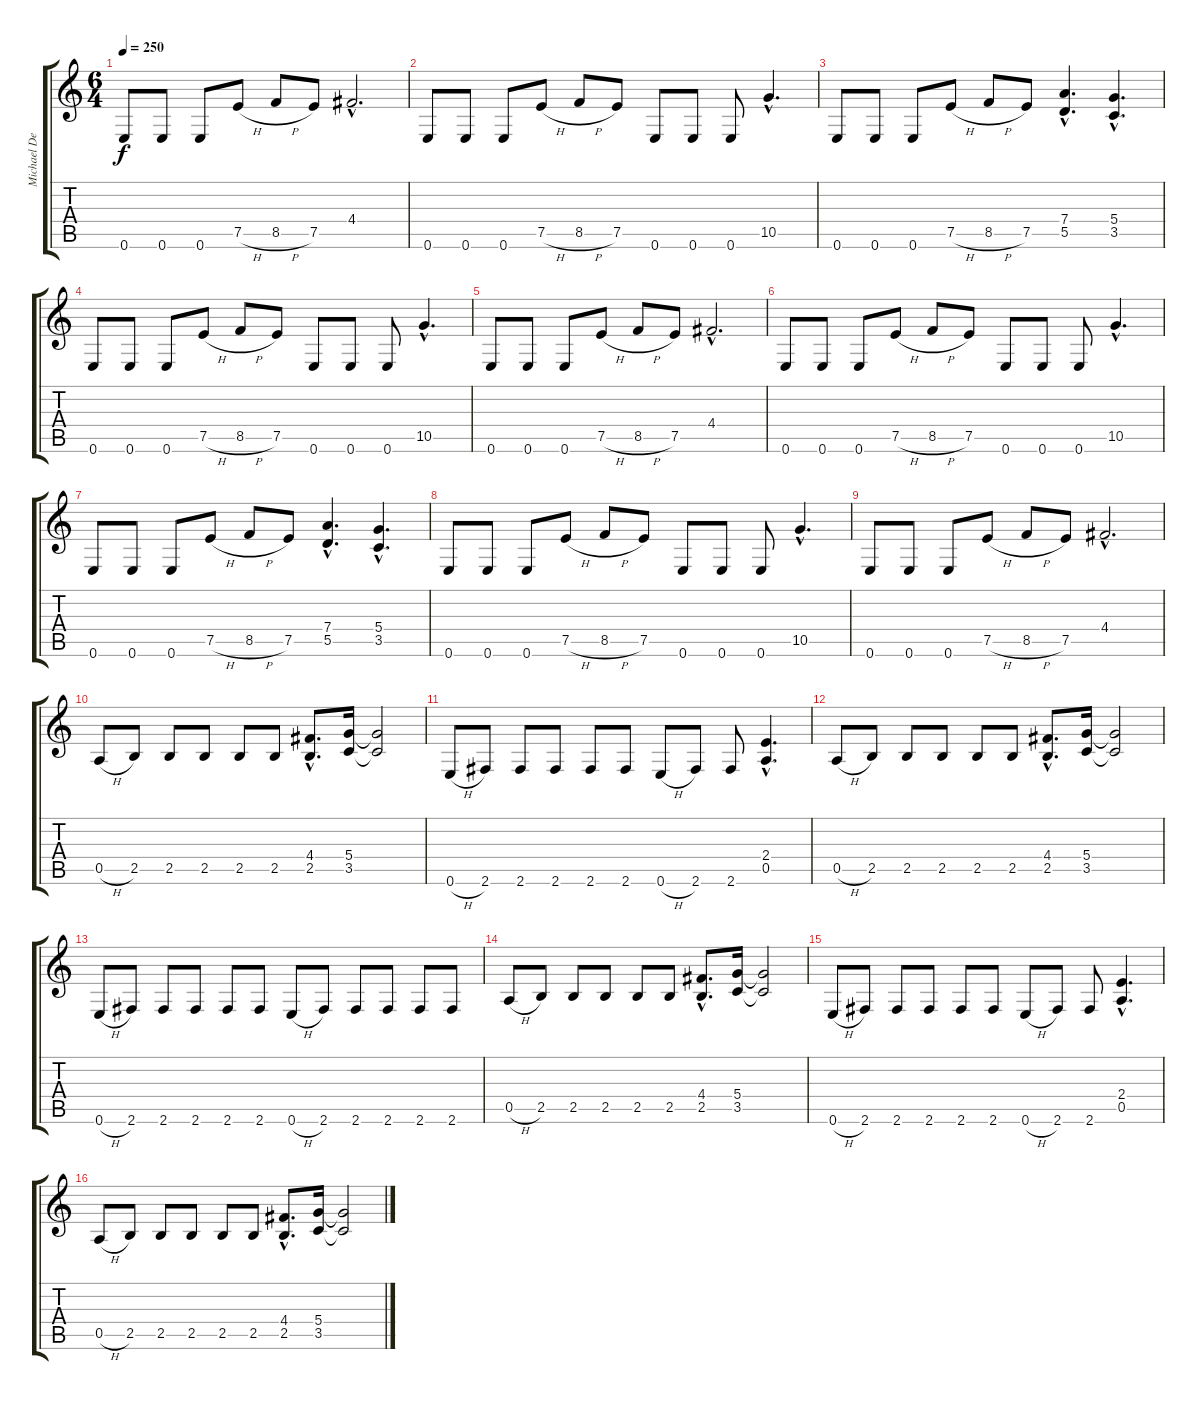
\track ("Michael Denner" "Michael De") {instrument distortionguitar}
\staff {score tabs}
\tuning (E4 B3 G3 D3 A2 E2) {hide}
\ts (6 4)
\tempo 250
\clef g2
\ks c
0.6.8{dy f} 0.6.8 0.6.8 7.5{h}.8 8.5{h}.8 7.5.8 4.4{hac}.2{d} |
0.6.8 0.6.8 0.6.8 7.5{h}.8 8.5{h}.8 7.5.8 0.6.8 0.6.8 0.6.8 10.5{hac}.4{d} |
0.6.8 0.6.8 0.6.8 7.5{h}.8 8.5{h}.8 7.5.8 (7.4{hac} 5.5{hac}).4{d} (5.4{hac} 3.5{hac}).4{d} |
0.6.8 0.6.8 0.6.8 7.5{h}.8 8.5{h}.8 7.5.8 0.6.8 0.6.8 0.6.8 10.5{hac}.4{d} |
0.6.8 0.6.8 0.6.8 7.5{h}.8 8.5{h}.8 7.5.8 4.4{hac}.2{d} |
0.6.8 0.6.8 0.6.8 7.5{h}.8 8.5{h}.8 7.5.8 0.6.8 0.6.8 0.6.8 10.5{hac}.4{d} |
0.6.8 0.6.8 0.6.8 7.5{h}.8 8.5{h}.8 7.5.8 (7.4{hac} 5.5{hac}).4{d} (5.4{hac} 3.5{hac}).4{d} |
0.6.8 0.6.8 0.6.8 7.5{h}.8 8.5{h}.8 7.5.8 0.6.8 0.6.8 0.6.8 10.5{hac}.4{d} |
0.6.8 0.6.8 0.6.8 7.5{h}.8 8.5{h}.8 7.5.8 4.4{hac}.2{d} |
0.5{h}.8 2.5.8 2.5.8 2.5.8 2.5.8 2.5.8 (4.4{hac} 2.5{hac}).8{d} (5.4 3.5).16 (5.4{t} 3.5{t}).2 |
0.6{h}.8 2.6.8 2.6.8 2.6.8 2.6.8 2.6.8 0.6{h}.8 2.6.8 2.6.8 (2.4{hac} 0.5{hac}).4{d} |
0.5{h}.8 2.5.8 2.5.8 2.5.8 2.5.8 2.5.8 (4.4{hac} 2.5{hac}).8{d} (5.4 3.5).16 (5.4{t} 3.5{t}).2 |
0.6{h}.8 2.6.8 2.6.8 2.6.8 2.6.8 2.6.8 0.6{h}.8 2.6.8 2.6.8 2.6.8 2.6.8 2.6.8 |
0.5{h}.8 2.5.8 2.5.8 2.5.8 2.5.8 2.5.8 (4.4{hac} 2.5{hac}).8{d} (5.4 3.5).16 (5.4{t} 3.5{t}).2 |
0.6{h}.8 2.6.8 2.6.8 2.6.8 2.6.8 2.6.8 0.6{h}.8 2.6.8 2.6.8 (2.4{hac} 0.5{hac}).4{d} |
0.5{h}.8 2.5.8 2.5.8 2.5.8 2.5.8 2.5.8 (4.4{hac} 2.5{hac}).8{d} (5.4 3.5).16 (5.4{t} 3.5{t}).2
